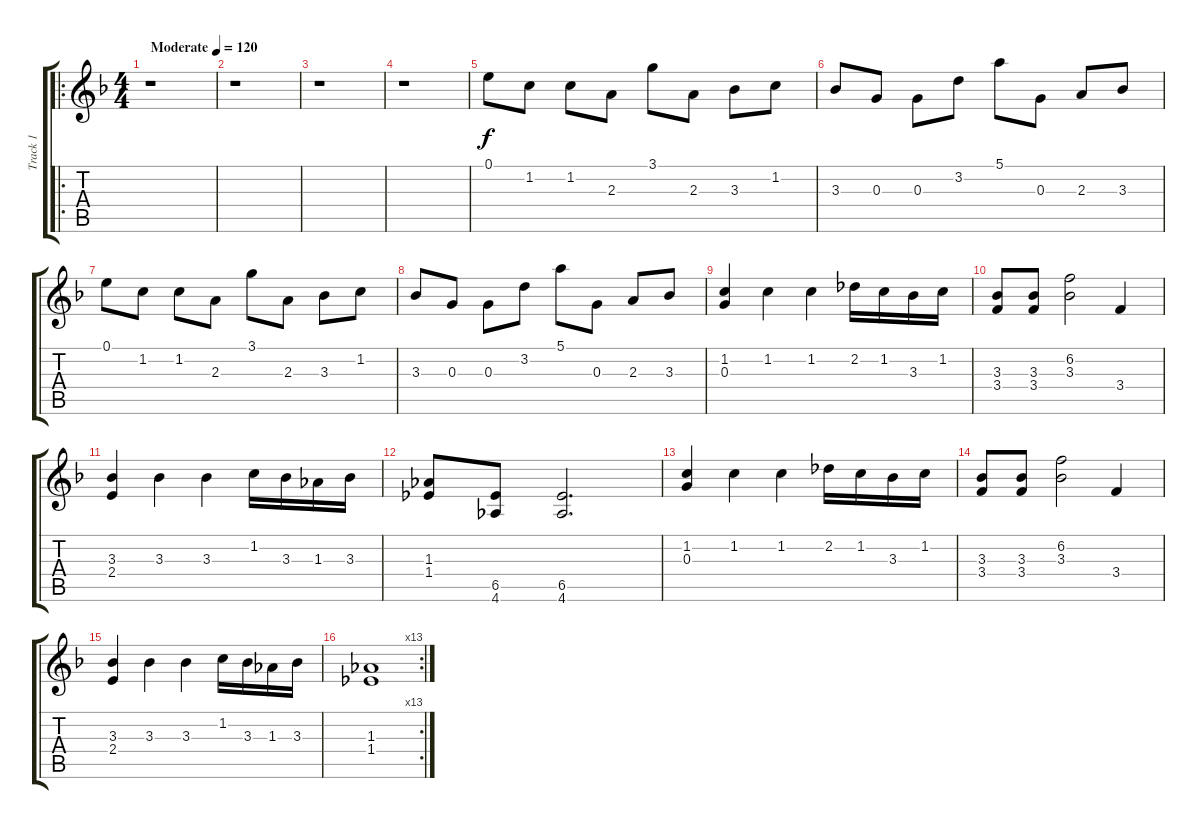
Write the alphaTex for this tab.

\track ("Track 1" "Track 1") {instrument acousticguitarsteel}
\staff {score tabs}
\tuning (E4 B3 G3 D3 A2 E2) {hide}
\ro
\ts (4 4)
\tempo (120 "Moderate")
\clef g2
\ks f
r.1{dy f instrument acousticguitarsteel} |
r.1 |
r.1 |
r.1 |
0.1.8 1.2.8 1.2.8 2.3.8 3.1.8 2.3.8 3.3.8 1.2.8 |
3.3.8 0.3.8 0.3.8 3.2.8 5.1.8 0.3.8 2.3.8 3.3.8 |
0.1.8 1.2.8 1.2.8 2.3.8 3.1.8 2.3.8 3.3.8 1.2.8 |
3.3.8 0.3.8 0.3.8 3.2.8 5.1.8 0.3.8 2.3.8 3.3.8 |
(1.2 0.3).4 1.2.4 1.2.4 2.2.16 1.2.16 3.3.16 1.2.16 |
(3.3 3.4).8 (3.3 3.4).8 (6.2 3.3).2 3.4.4 |
(3.3 2.4).4 3.3.4 3.3.4 1.2.16 3.3.16 1.3.16 3.3.16 |
(1.3 1.4).8 (6.5 4.6).8 (6.5 4.6).2{d} |
(1.2 0.3).4 1.2.4 1.2.4 2.2.16 1.2.16 3.3.16 1.2.16 |
(3.3 3.4).8 (3.3 3.4).8 (6.2 3.3).2 3.4.4 |
(3.3 2.4).4 3.3.4 3.3.4 1.2.16 3.3.16 1.3.16 3.3.16 |
\rc 13
(1.3 1.4).1
